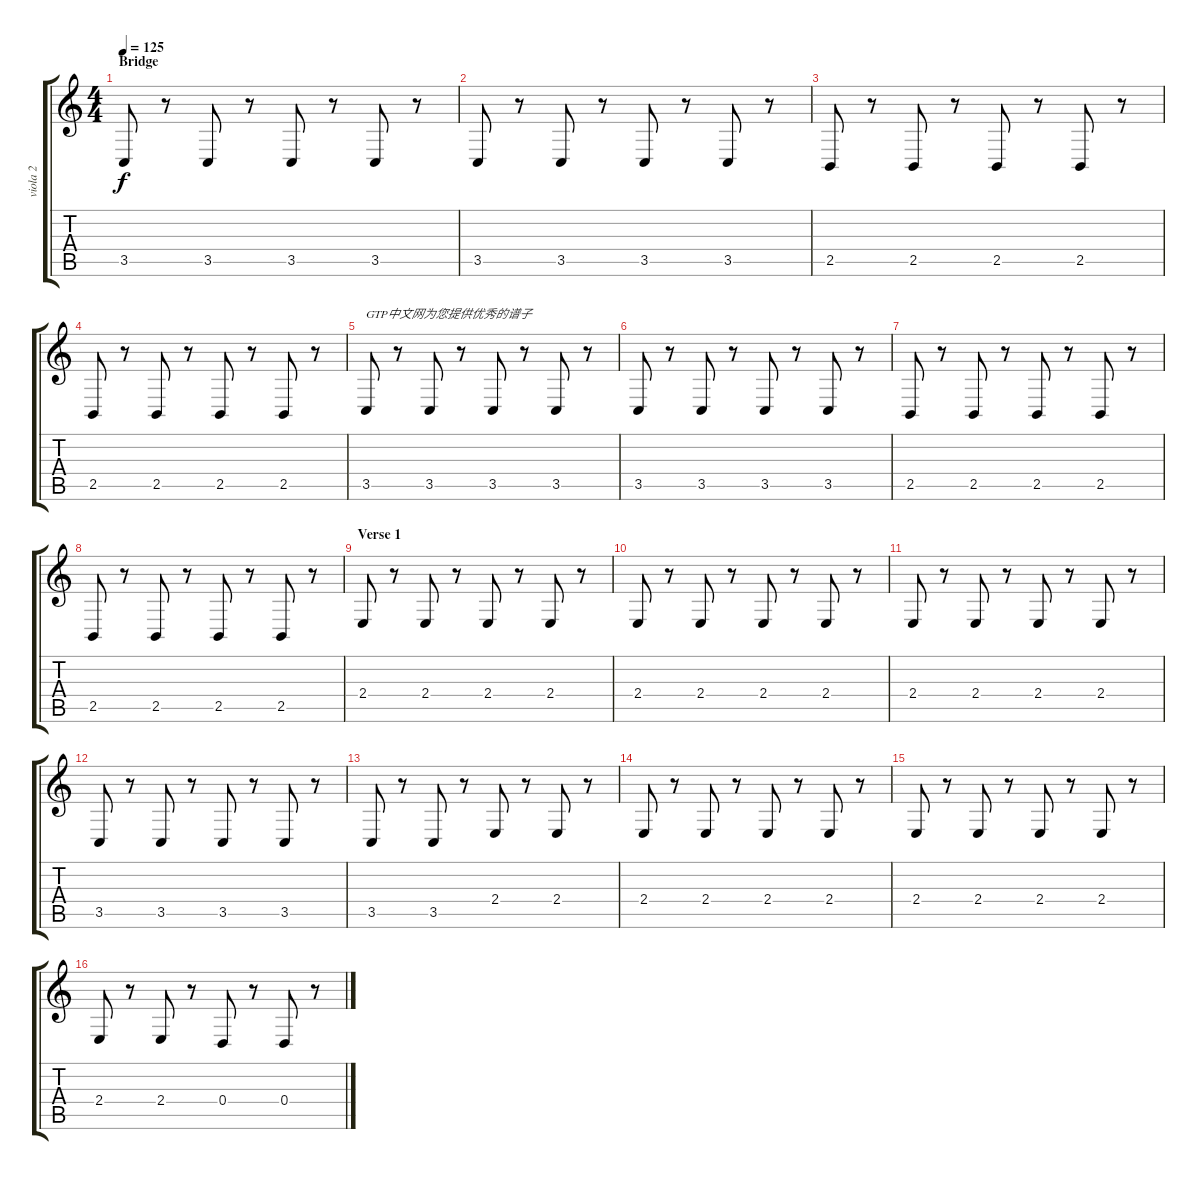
\track ("viola 2" "viola 2") {instrument viola}
\staff {score tabs}
\tuning (E4 B3 G3 D3 A2 E2) {hide}
\ts (4 4)
\section ("" "Bridge")
\tempo 125
\clef g2
\ks c
3.5.8{dy f instrument viola} r.8 3.5.8 r.8 3.5.8 r.8 3.5.8 r.8 |
3.5.8 r.8 3.5.8 r.8 3.5.8 r.8 3.5.8 r.8 |
2.5.8 r.8 2.5.8 r.8 2.5.8 r.8 2.5.8 r.8 |
2.5.8 r.8 2.5.8 r.8 2.5.8 r.8 2.5.8 r.8 |
3.5.8{txt "GTP中文网为您提供优秀的谱子"} r.8 3.5.8 r.8 3.5.8 r.8 3.5.8 r.8 |
3.5.8 r.8 3.5.8 r.8 3.5.8 r.8 3.5.8 r.8 |
2.5.8 r.8 2.5.8 r.8 2.5.8 r.8 2.5.8 r.8 |
2.5.8 r.8 2.5.8 r.8 2.5.8 r.8 2.5.8 r.8 |
\section ("" "Verse 1")
2.4.8 r.8 2.4.8 r.8 2.4.8 r.8 2.4.8 r.8 |
2.4.8 r.8 2.4.8 r.8 2.4.8 r.8 2.4.8 r.8 |
2.4.8 r.8 2.4.8 r.8 2.4.8 r.8 2.4.8 r.8 |
3.5.8 r.8 3.5.8 r.8 3.5.8 r.8 3.5.8 r.8 |
3.5.8 r.8 3.5.8 r.8 2.4.8 r.8 2.4.8 r.8 |
2.4.8 r.8 2.4.8 r.8 2.4.8 r.8 2.4.8 r.8 |
2.4.8 r.8 2.4.8 r.8 2.4.8 r.8 2.4.8 r.8 |
2.4.8 r.8 2.4.8 r.8 0.4.8 r.8 0.4.8 r.8
